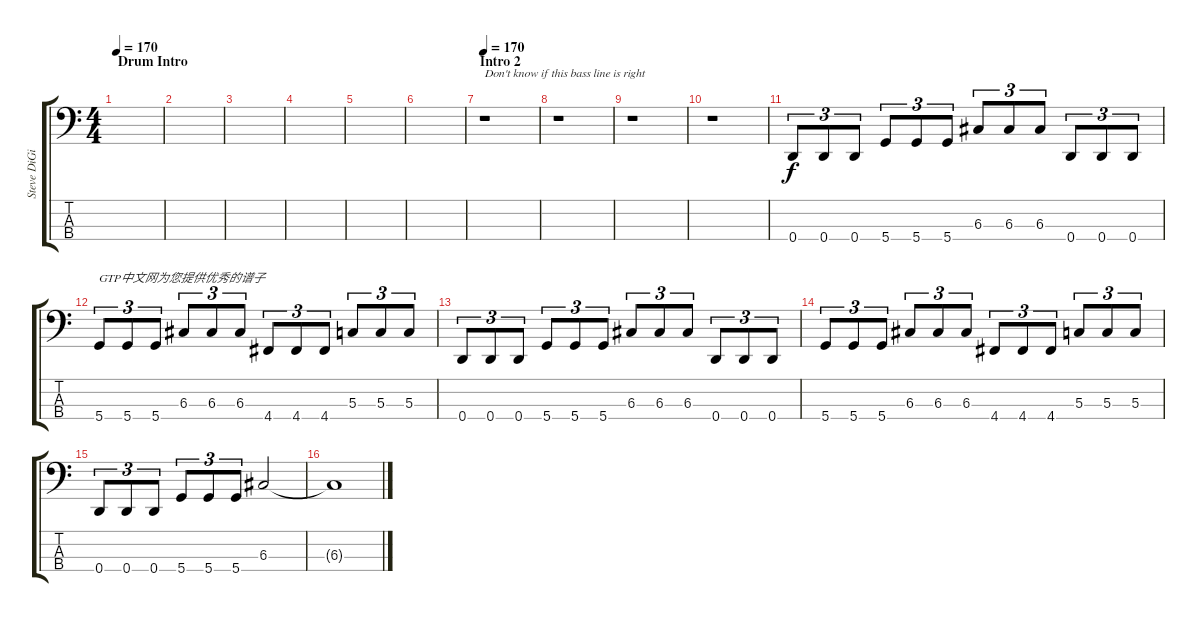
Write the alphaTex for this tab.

\track ("Steve DiGiorgio" "Steve DiGi") {instrument fretlessbass}
\staff {score tabs}
\tuning (F2 C2 G1 D1) {hide}
\ts (4 4)
\section ("" "Drum Intro")
\tempo 170
\clef f4
\ks c
|
|
|
|
|
|
\section ("" "Intro 2")
\tempo 170
r.1{txt "Don't know if this bass line is right"} |
r.1 |
r.1 |
r.1 |
0.4.8{tu (3 2)} 0.4.8{tu (3 2)} 0.4.8{tu (3 2)} 5.4.8{tu (3 2)} 5.4.8{tu (3 2)} 5.4.8{tu (3 2)} 6.3.8{tu (3 2)} 6.3.8{tu (3 2)} 6.3.8{tu (3 2)} 0.4.8{tu (3 2)} 0.4.8{tu (3 2)} 0.4.8{tu (3 2)} |
5.4.8{tu (3 2) txt "GTP中文网为您提供优秀的谱子"} 5.4.8{tu (3 2)} 5.4.8{tu (3 2)} 6.3.8{tu (3 2)} 6.3.8{tu (3 2)} 6.3.8{tu (3 2)} 4.4.8{tu (3 2)} 4.4.8{tu (3 2)} 4.4.8{tu (3 2)} 5.3.8{tu (3 2)} 5.3.8{tu (3 2)} 5.3.8{tu (3 2)} |
0.4.8{tu (3 2)} 0.4.8{tu (3 2)} 0.4.8{tu (3 2)} 5.4.8{tu (3 2)} 5.4.8{tu (3 2)} 5.4.8{tu (3 2)} 6.3.8{tu (3 2)} 6.3.8{tu (3 2)} 6.3.8{tu (3 2)} 0.4.8{tu (3 2)} 0.4.8{tu (3 2)} 0.4.8{tu (3 2)} |
5.4.8{tu (3 2)} 5.4.8{tu (3 2)} 5.4.8{tu (3 2)} 6.3.8{tu (3 2)} 6.3.8{tu (3 2)} 6.3.8{tu (3 2)} 4.4.8{tu (3 2)} 4.4.8{tu (3 2)} 4.4.8{tu (3 2)} 5.3.8{tu (3 2)} 5.3.8{tu (3 2)} 5.3.8{tu (3 2)} |
0.4.8{tu (3 2)} 0.4.8{tu (3 2)} 0.4.8{tu (3 2)} 5.4.8{tu (3 2)} 5.4.8{tu (3 2)} 5.4.8{tu (3 2)} 6.3.2 |
6.3{t}.1
